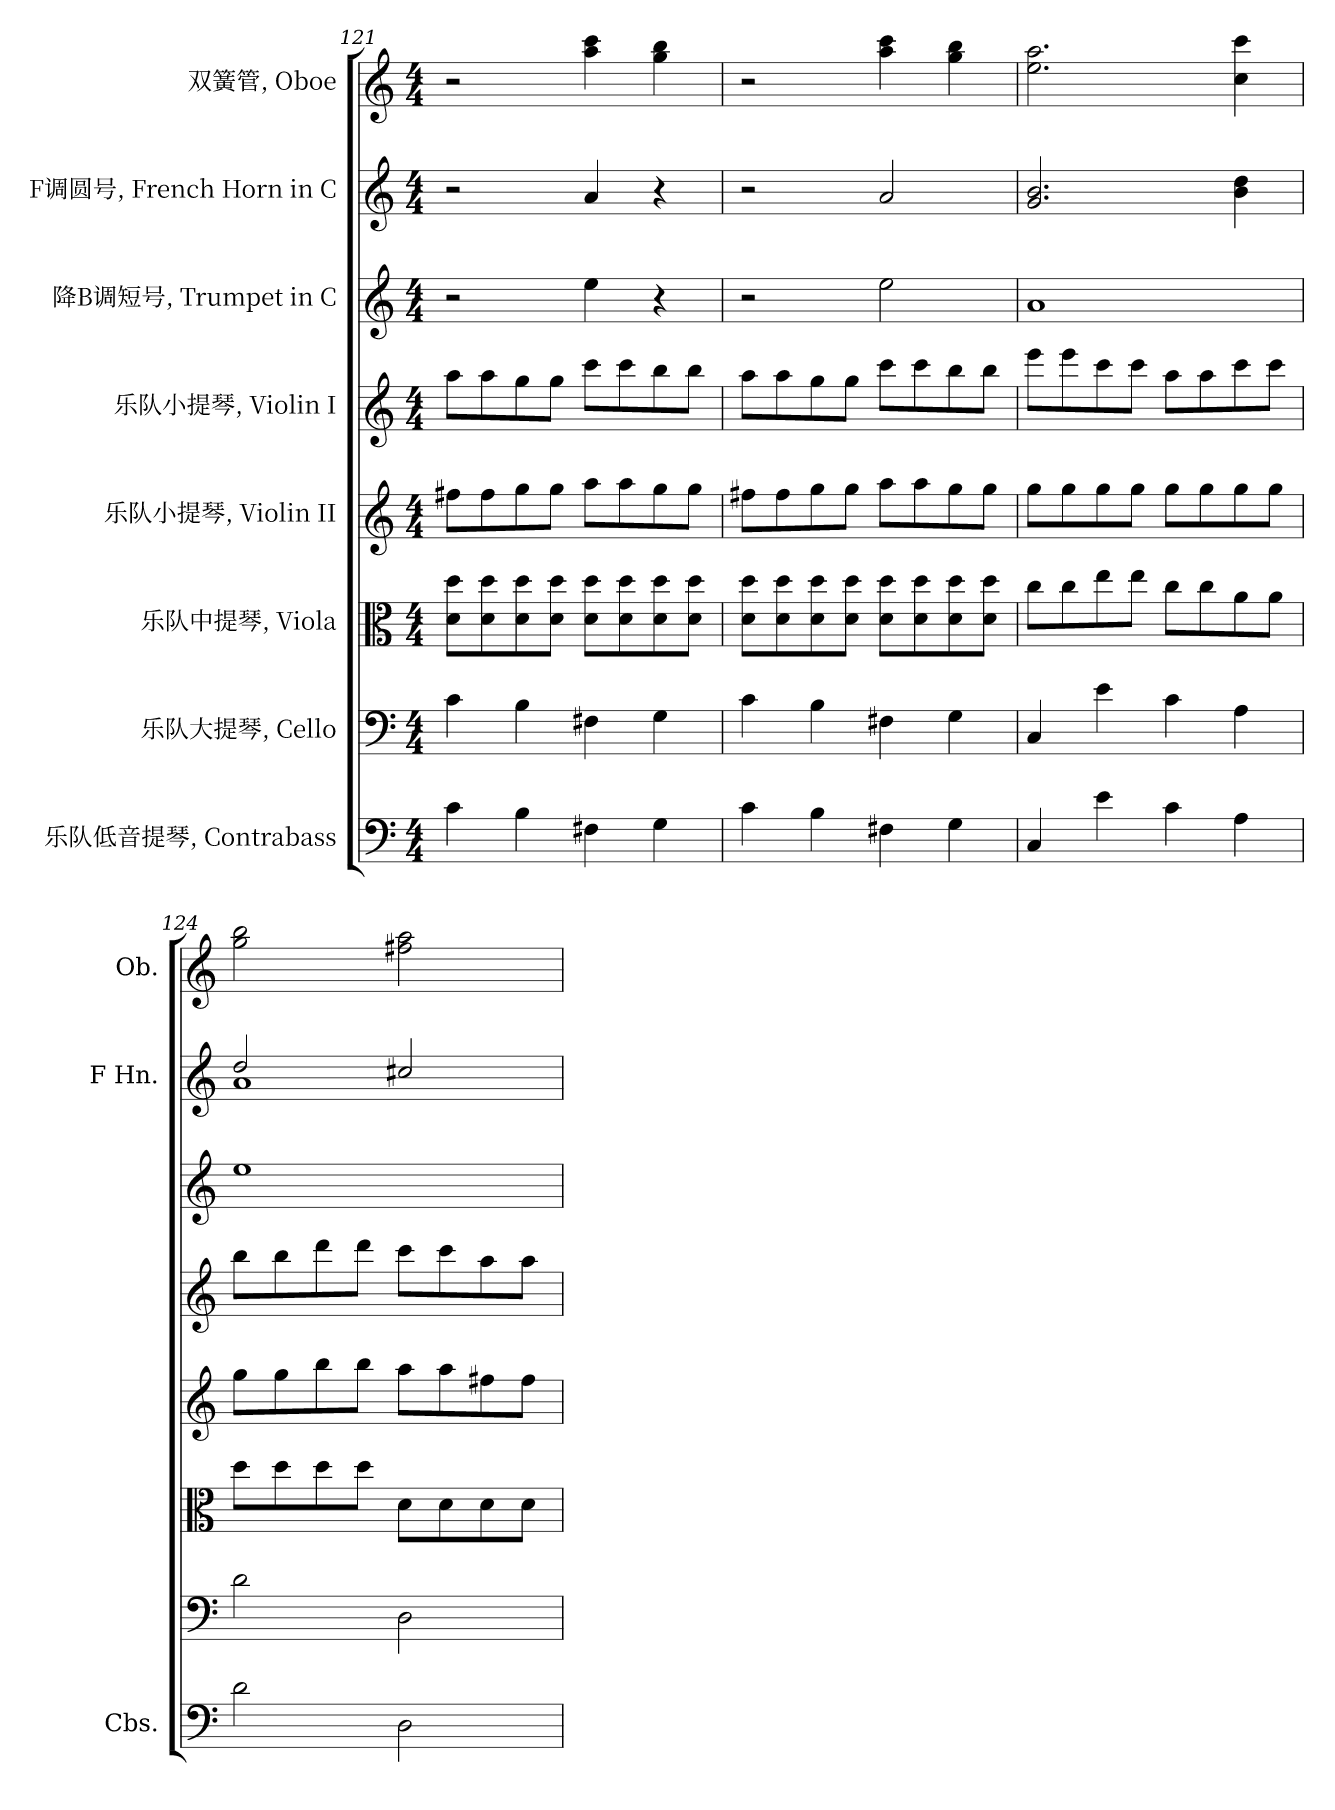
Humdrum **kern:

**kern	**kern	**kern	**kern	**kern	**kern	**kern	**kern
*part8	*part7	*part6	*part5	*part4	*part3	*part2	*part1
*staff8	*staff7	*staff6	*staff5	*staff4	*staff3	*staff2	*staff1
*I"乐队低音提琴, Contrabass	*I"乐队大提琴, Cello	*I"乐队中提琴, Viola	*I"乐队小提琴, Violin II	*I"乐队小提琴, Violin I	*I"降B调短号, Trumpet in C	*I"F调圆号, French Horn in C	*I"双簧管, Oboe
*I'Cbs.	*	*	*	*	*	*I'F Hn.	*I'Ob.
*clefF4	*clefF4	*clefC3	*clefG2	*clefG2	*clefG2	*clefG2	*clefG2
*ITrd7c12	*	*	*	*	*ITrd1c2	*ITrd4c7	*
*k[]	*k[]	*k[]	*k[]	*k[]	*k[b-e-]	*k[b-]	*k[]
*M4/4	*M4/4	*M4/4	*M4/4	*M4/4	*M4/4	*M4/4	*M4/4
=121	=121	=121	=121	=121	=121	=121	=121
4C\	4c\	8d\ 8dd\L	8ff#X\L	8aa\L	2r	2r	2r
.	.	8d\ 8dd\	8ff#\	8aa\	.	.	.
4BB\	4B\	8d\ 8dd\	8gg\	8gg\	.	.	.
.	.	8d\ 8dd\J	8gg\J	8gg\J	.	.	.
4FF#X\	4F#X\	8d\ 8dd\L	8aa\L	8ccc\L	4dd\	4d/	4aa\ 4ccc\
.	.	8d\ 8dd\	8aa\	8ccc\	.	.	.
4GG\	4G\	8d\ 8dd\	8gg\	8bb\	4r	4r	4gg\ 4bb\
.	.	8d\ 8dd\J	8gg\J	8bb\J	.	.	.
!!LO:PB:g=z
=122	=122	=122	=122	=122	=122	=122	=122
4C\	4c\	8d\ 8dd\L	8ff#X\L	8aa\L	2r	2r	2r
.	.	8d\ 8dd\	8ff#\	8aa\	.	.	.
4BB\	4B\	8d\ 8dd\	8gg\	8gg\	.	.	.
.	.	8d\ 8dd\J	8gg\J	8gg\J	.	.	.
4FF#X\	4F#X\	8d\ 8dd\L	8aa\L	8ccc\L	2dd\	2d/	4aa\ 4ccc\
.	.	8d\ 8dd\	8aa\	8ccc\	.	.	.
4GG\	4G\	8d\ 8dd\	8gg\	8bb\	.	.	4gg\ 4bb\
.	.	8d\ 8dd\J	8gg\J	8bb\J	.	.	.
=123	=123	=123	=123	=123	=123	=123	=123
4CC/	4C/	8cc\L	8gg\L	8eee\L	1g	2.c/ 2.e/	2.ee\ 2.aa\
.	.	8cc\	8gg\	8eee\	.	.	.
4E\	4e\	8ee\	8gg\	8ccc\	.	.	.
.	.	8ee\J	8gg\J	8ccc\J	.	.	.
4C\	4c\	8cc\L	8gg\L	8aa\L	.	.	.
.	.	8cc\	8gg\	8aa\	.	.	.
4AA\	4A\	8a\	8gg\	8ccc\	.	4e\ 4g\	4cc\ 4ccc\
.	.	8a\J	8gg\J	8ccc\J	.	.	.
=124	=124	=124	=124	=124	=124	=124	=124
*	*	*	*	*	*	*^	*
2D\	2d\	8dd\L	8gg\L	8bb\L	1dd	2g/	1d	2gg\ 2bb\
.	.	8dd\	8gg\	8bb\	.	.	.	.
.	.	8dd\	8bb\	8ddd\	.	.	.	.
.	.	8dd\J	8bb\J	8ddd\J	.	.	.	.
2DD\	2D\	8d\L	8aa\L	8ccc\L	.	2f#X/	.	2ff#X\ 2aa\
.	.	8d\	8aa\	8ccc\	.	.	.	.
.	.	8d\	8ff#X\	8aa\	.	.	.	.
.	.	8d\J	8ff#\J	8aa\J	.	.	.	.
*	*	*	*	*	*	*v	*v	*
=	=	=	=	=	=	=	=
*-	*-	*-	*-	*-	*-	*-	*-
